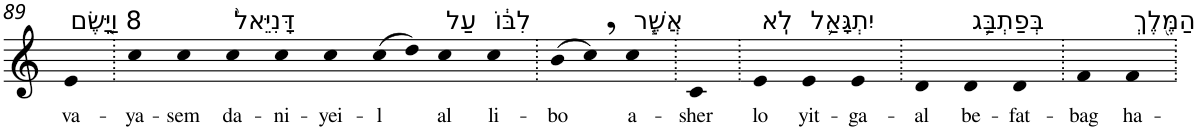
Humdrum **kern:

**kern	**text
*part1	*part1
*staff1	*staff1
*I"Piano	*
*I'Pno	*
!!LO:PB:g=z
*clefG2	*
*k[]	*
=89	=89
!LO:TX:a:t=8 וַיָּ֤שֶׂם	!
!	!LO:LY:b
4e	va-
=90.	=90.
!	!LO:LY:b
4cc	-ya-
!	!LO:LY:b
4cc	-sem
!LO:TX:a:t=דָּנִיֵּאל֙	!
!	!LO:LY:b
4cc	da-
!	!LO:LY:b
4cc	-ni-
!	!LO:LY:b
4cc	-yei-
!	!LO:LY:b
(>8cc	-l
8dd)	.
!LO:TX:a:t=עַל	!
!	!LO:LY:b
4cc	al
!LO:TX:a:t=לִבּ֔וֹ	!
!	!LO:LY:b
4cc	li-
=91.	=91.
!	!LO:LY:b
(>8b	-bo
8cc,)	.
!LO:TX:a:t=אֲשֶׁ֧ר	!
!	!LO:LY:b
4cc	a-
=92.	=92.
!	!LO:LY:b
4c	-sher
=93.	=93.
!LO:TX:a:t=לֹֽא	!
!	!LO:LY:b
4e	lo
!LO:TX:a:t=יִתְגָּאַ֛ל	!
!	!LO:LY:b
4e	yit-
!	!LO:LY:b
4e	-ga-
=94.	=94.
!	!LO:LY:b
4d	-al
!LO:TX:a:t=בְּפַתְבַּ֥ג	!
!	!LO:LY:b
4d	be-
!	!LO:LY:b
4d	-fat-
=95.	=95.
!	!LO:LY:b
4f	-bag
!LO:TX:a:t=הַמֶּ֖לֶךְ	!
!	!LO:LY:b
4f	ha-
=.	=.
*-	*-
